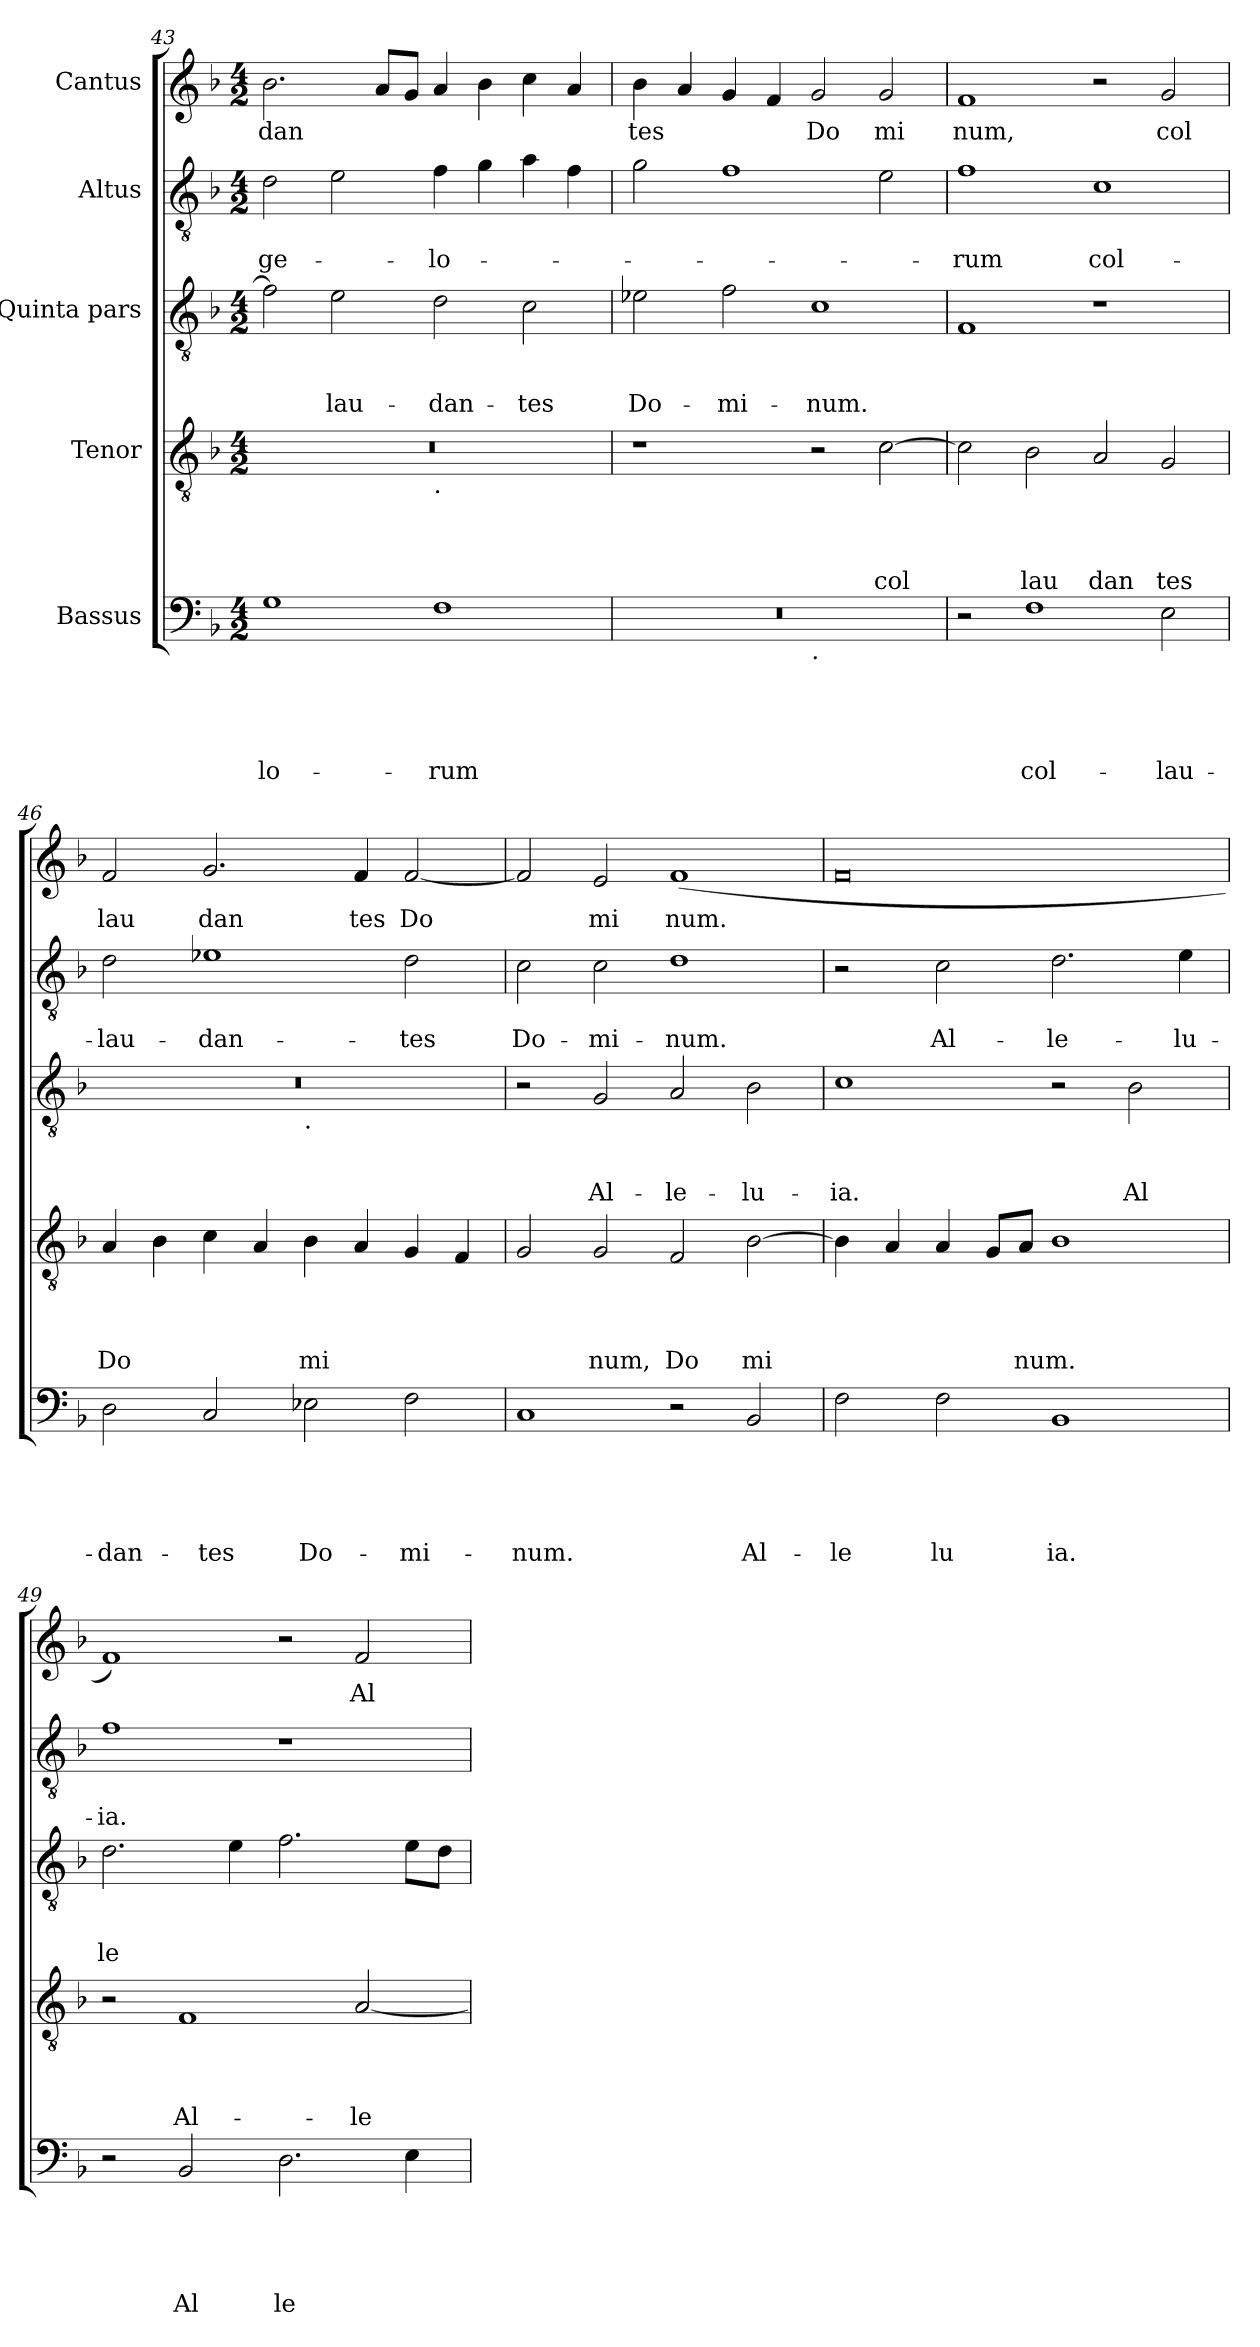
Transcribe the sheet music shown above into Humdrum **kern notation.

**kern	**text	**text	**text	**text	**text	**kern	**text	**text	**text	**text	**kern	**text	**text	**text	**kern	**text	**text	**kern	**text
*part5	*part5	*part5	*part5	*part5	*part5	*part4	*part4	*part4	*part4	*part4	*part3	*part3	*part3	*part3	*part2	*part2	*part2	*part1	*part1
*staff5	*staff5	*staff5	*staff5	*staff5	*staff5	*staff4	*staff4	*staff4	*staff4	*staff4	*staff3	*staff3	*staff3	*staff3	*staff2	*staff2	*staff2	*staff1	*staff1
*I"Bassus	*	*	*	*	*	*I"Tenor	*	*	*	*	*I"Quinta pars	*	*	*	*I"Altus	*	*	*I"Cantus	*
*clefF4	*	*	*	*	*	*clefGv2	*	*	*	*	*clefGv2	*	*	*	*clefGv2	*	*	*clefG2	*
*k[b-]	*	*	*	*	*	*k[b-]	*	*	*	*	*k[b-]	*	*	*	*k[b-]	*	*	*k[b-]	*
*F:	*	*	*	*	*	*F:	*	*	*	*	*F:	*	*	*	*F:	*	*	*F:	*
*M4/2	*	*	*	*	*	*M4/2	*	*	*	*	*M4/2	*	*	*	*M4/2	*	*	*M4/2	*
=43	=43	=43	=43	=43	=43	=43	=43	=43	=43	=43	=43	=43	=43	=43	=43	=43	=43	=43	=43
!	!	!	!	!	!LO:LY:b	!	!	!	!	!	!	!	!	!	!	!	!LO:LY:b	!	!LO:LY:b
*	*	*	*	*	*	*^	*	*	*	*	*	*	*	*	*	*	*	*	*
1G	.	.	.	.	-lo-	0r	1ryy	.	.	.	.	2f\]	.	.	.	2d\	.	-ge-	2.b-\	dan
!	!	!	!	!	!	!	!	!	!	!	!	!	!	!	!LO:LY:b	!	!	!	!	!
.	.	.	.	.	.	.	.	.	.	.	.	2e\	.	.	-lau-	2e\	.	.	.	.
.	.	.	.	.	.	.	.	.	.	.	.	.	.	.	.	.	.	.	8a/L	.
.	.	.	.	.	.	.	.	.	.	.	.	.	.	.	.	.	.	.	8g/J	.
!	!	!	!	!	!	!	!LO:TX:b:t=.	!	!	!	!	!	!	!	!	!	!	!	!	!
!	!	!	!	!	!LO:LY:b	!	!	!	!	!	!	!	!	!	!LO:LY:b	!	!	!LO:LY:b	!	!
1F	.	.	.	.	-rum	.	1ryy	.	.	.	.	2d\	.	.	-dan-	4f\	.	-lo-	4a/	.
.	.	.	.	.	.	.	.	.	.	.	.	.	.	.	.	4g\	.	.	4b-\	.
!	!	!	!	!	!	!	!	!	!	!	!	!	!	!	!LO:LY:b	!	!	!	!	!
.	.	.	.	.	.	.	.	.	.	.	.	2c\	.	.	-tes	4a\	.	.	4cc\	.
.	.	.	.	.	.	.	.	.	.	.	.	.	.	.	.	4f\	.	.	4a/	.
=44	=44	=44	=44	=44	=44	=44	=44	=44	=44	=44	=44	=44	=44	=44	=44	=44	=44	=44	=44	=44
!	!	!	!	!	!	!	!	!	!	!	!	!	!	!	!LO:LY:b	!	!	!	!	!LO:LY:b
*^	*	*	*	*	*	*v	*v	*	*	*	*	*	*	*	*	*	*	*	*	*
0r	1ryy	.	.	.	.	.	1r	.	.	.	.	2e-X\	.	.	Do-	2g\	.	.	4b-\	tes
.	.	.	.	.	.	.	.	.	.	.	.	.	.	.	.	.	.	.	4a/	.
!	!	!	!	!	!	!	!	!	!	!	!	!	!	!	!LO:LY:b	!	!	!	!	!
.	.	.	.	.	.	.	.	.	.	.	.	2f\	.	.	-mi-	1f	.	.	4g/	.
.	.	.	.	.	.	.	.	.	.	.	.	.	.	.	.	.	.	.	4f/	.
!	!LO:TX:b:t=.	!	!	!	!	!	!	!	!	!	!	!	!	!	!	!	!	!	!	!
!	!	!	!	!	!	!	!	!	!	!	!	!	!	!	!LO:LY:b	!	!	!	!	!LO:LY:b
.	1ryy	.	.	.	.	.	2r	.	.	.	.	1c	.	.	-num.	.	.	.	2g/	Do
!	!	!	!	!	!	!	!	!	!	!	!LO:LY:b	!	!	!	!	!	!	!	!	!LO:LY:b
.	.	.	.	.	.	.	[>2c\	.	.	.	col	.	.	.	.	2e\	.	.	2g/	mi
=45	=45	=45	=45	=45	=45	=45	=45	=45	=45	=45	=45	=45	=45	=45	=45	=45	=45	=45	=45	=45
!	!	!	!	!	!	!	!	!	!	!	!	!	!	!	!	!	!	!LO:LY:b	!	!LO:LY:b
*v	*v	*	*	*	*	*	*	*	*	*	*	*	*	*	*	*	*	*	*	*
2r	.	.	.	.	.	2c\]	.	.	.	.	1F	.	.	.	1f	.	-rum	1f	num,
!	!	!	!	!	!LO:LY:b	!	!	!	!	!LO:LY:b	!	!	!	!	!	!	!	!	!
1F	.	.	.	.	col-	2B-\	.	.	.	lau	.	.	.	.	.	.	.	.	.
!	!	!	!	!	!	!	!	!	!	!LO:LY:b	!	!	!	!	!	!	!LO:LY:b	!	!
.	.	.	.	.	.	2A/	.	.	.	dan	1r	.	.	.	1c	.	col-	2r	.
!	!	!	!	!	!LO:LY:b	!	!	!	!	!LO:LY:b	!	!	!	!	!	!	!	!	!LO:LY:b
2E\	.	.	.	.	-lau-	2G/	.	.	.	tes	.	.	.	.	.	.	.	2g/	col
=46	=46	=46	=46	=46	=46	=46	=46	=46	=46	=46	=46	=46	=46	=46	=46	=46	=46	=46	=46
!	!	!	!	!	!LO:LY:b	!	!	!	!	!LO:LY:b	!	!	!	!	!	!	!LO:LY:b	!	!LO:LY:b
*	*	*	*	*	*	*	*	*	*	*	*^	*	*	*	*	*	*	*	*
2D\	.	.	.	.	-dan-	4A/	.	.	.	Do	0r	1ryy	.	.	.	2d\	.	-lau-	2f/	lau
.	.	.	.	.	.	4B-\	.	.	.	.	.	.	.	.	.	.	.	.	.	.
!	!	!	!	!	!LO:LY:b	!	!	!	!	!	!	!	!	!	!	!	!	!LO:LY:b	!	!LO:LY:b
2C/	.	.	.	.	-tes	4c\	.	.	.	.	.	.	.	.	.	1e-X	.	-dan-	2.g/	dan
.	.	.	.	.	.	4A/	.	.	.	.	.	.	.	.	.	.	.	.	.	.
!	!	!	!	!	!	!	!	!	!	!	!	!LO:TX:b:t=.	!	!	!	!	!	!	!	!
!	!	!	!	!	!LO:LY:b	!	!	!	!	!LO:LY:b	!	!	!	!	!	!	!	!	!	!
2E-X\	.	.	.	.	Do-	4B-\	.	.	.	mi	.	1ryy	.	.	.	.	.	.	.	.
!	!	!	!	!	!	!	!	!	!	!	!	!	!	!	!	!	!	!	!	!LO:LY:b
.	.	.	.	.	.	4A/	.	.	.	.	.	.	.	.	.	.	.	.	4f/	tes
!	!	!	!	!	!LO:LY:b	!	!	!	!	!	!	!	!	!	!	!	!	!LO:LY:b	!	!LO:LY:b
2F\	.	.	.	.	-mi-	4G/	.	.	.	.	.	.	.	.	.	2d\	.	-tes	[<2f/	Do
.	.	.	.	.	.	4F/	.	.	.	.	.	.	.	.	.	.	.	.	.	.
=47	=47	=47	=47	=47	=47	=47	=47	=47	=47	=47	=47	=47	=47	=47	=47	=47	=47	=47	=47	=47
!	!	!	!	!	!LO:LY:b	!	!	!	!	!	!	!	!	!	!	!	!	!LO:LY:b	!	!
*	*	*	*	*	*	*	*	*	*	*	*v	*v	*	*	*	*	*	*	*	*
1C	.	.	.	.	-num.	2G/	.	.	.	.	2r	.	.	.	2c\	.	Do-	2f/]	.
!	!	!	!	!	!	!	!	!	!	!LO:LY:b	!	!	!	!LO:LY:b	!	!	!LO:LY:b	!	!LO:LY:b
.	.	.	.	.	.	2G/	.	.	.	num,	2G/	.	.	Al-	2c\	.	-mi-	2e/	mi
!	!	!	!	!	!	!	!	!	!	!LO:LY:b	!	!	!	!LO:LY:b	!	!	!LO:LY:b	!	!LO:LY:b
2r	.	.	.	.	.	2F/	.	.	.	Do	2A/	.	.	-le-	1d	.	-num.	(<1f	num.
!	!	!	!	!	!LO:LY:b	!	!	!	!	!LO:LY:b	!	!	!	!LO:LY:b	!	!	!	!	!
2BB-/	.	.	.	.	Al-	[<2B-\	.	.	.	mi	2B-\	.	.	-lu-	.	.	.	.	.
!!LO:LB:g=z
=48	=48	=48	=48	=48	=48	=48	=48	=48	=48	=48	=48	=48	=48	=48	=48	=48	=48	=48	=48
!	!	!	!	!	!LO:LY:b	!	!	!	!	!	!	!	!	!LO:LY:b	!	!	!	!	!
2F\	.	.	.	.	-le	4B-\]	.	.	.	.	1c	.	.	-ia.	2r	.	.	0f	.
.	.	.	.	.	.	4A/	.	.	.	.	.	.	.	.	.	.	.	.	.
!	!	!	!	!	!LO:LY:b	!	!	!	!	!	!	!	!	!	!	!	!LO:LY:b	!	!
2F\	.	.	.	.	lu	4A/	.	.	.	.	.	.	.	.	2c\	.	Al-	.	.
.	.	.	.	.	.	8G/L	.	.	.	.	.	.	.	.	.	.	.	.	.
!	!	!	!	!	!	!	!	!	!	!LO:LY:b	!	!	!	!	!	!	!	!	!
.	.	.	.	.	.	8A/J	.	.	.	num.	.	.	.	.	.	.	.	.	.
!	!	!	!	!	!LO:LY:b	!	!	!	!	!	!	!	!	!	!	!	!LO:LY:b	!	!
1BB-	.	.	.	.	ia.	1B-	.	.	.	.	2r	.	.	.	2.d\	.	-le-	.	.
!	!	!	!	!	!	!	!	!	!	!	!	!	!	!LO:LY:b	!	!	!	!	!
.	.	.	.	.	.	.	.	.	.	.	2B-\	.	.	Al	.	.	.	.	.
!	!	!	!	!	!	!	!	!	!	!	!	!	!	!	!	!	!LO:LY:b	!	!
.	.	.	.	.	.	.	.	.	.	.	.	.	.	.	4e\	.	-lu-	.	.
=49	=49	=49	=49	=49	=49	=49	=49	=49	=49	=49	=49	=49	=49	=49	=49	=49	=49	=49	=49
!	!	!	!	!	!	!	!	!	!	!	!	!	!	!LO:LY:b	!	!	!LO:LY:b	!	!
2r	.	.	.	.	.	2r	.	.	.	.	2.d\	.	.	le	1f	.	-ia.	1f)	.
!	!	!	!	!	!LO:LY:b	!	!	!	!	!LO:LY:b	!	!	!	!	!	!	!	!	!
2BB-/	.	.	.	.	Al	1F	.	.	.	Al-	.	.	.	.	.	.	.	.	.
.	.	.	.	.	.	.	.	.	.	.	4e\	.	.	.	.	.	.	.	.
!	!	!	!	!	!LO:LY:b	!	!	!	!	!	!	!	!	!	!	!	!	!	!
2.D\	.	.	.	.	le	.	.	.	.	.	2.f\	.	.	.	1r	.	.	2r	.
!	!	!	!	!	!	!	!	!	!	!LO:LY:b	!	!	!	!	!	!	!	!	!LO:LY:b
.	.	.	.	.	.	[<2A/	.	.	.	-le-	.	.	.	.	.	.	.	2f/	Al
4E\	.	.	.	.	.	.	.	.	.	.	8e\L	.	.	.	.	.	.	.	.
.	.	.	.	.	.	.	.	.	.	.	8d\J	.	.	.	.	.	.	.	.
=	=	=	=	=	=	=	=	=	=	=	=	=	=	=	=	=	=	=	=
*-	*-	*-	*-	*-	*-	*-	*-	*-	*-	*-	*-	*-	*-	*-	*-	*-	*-	*-	*-
